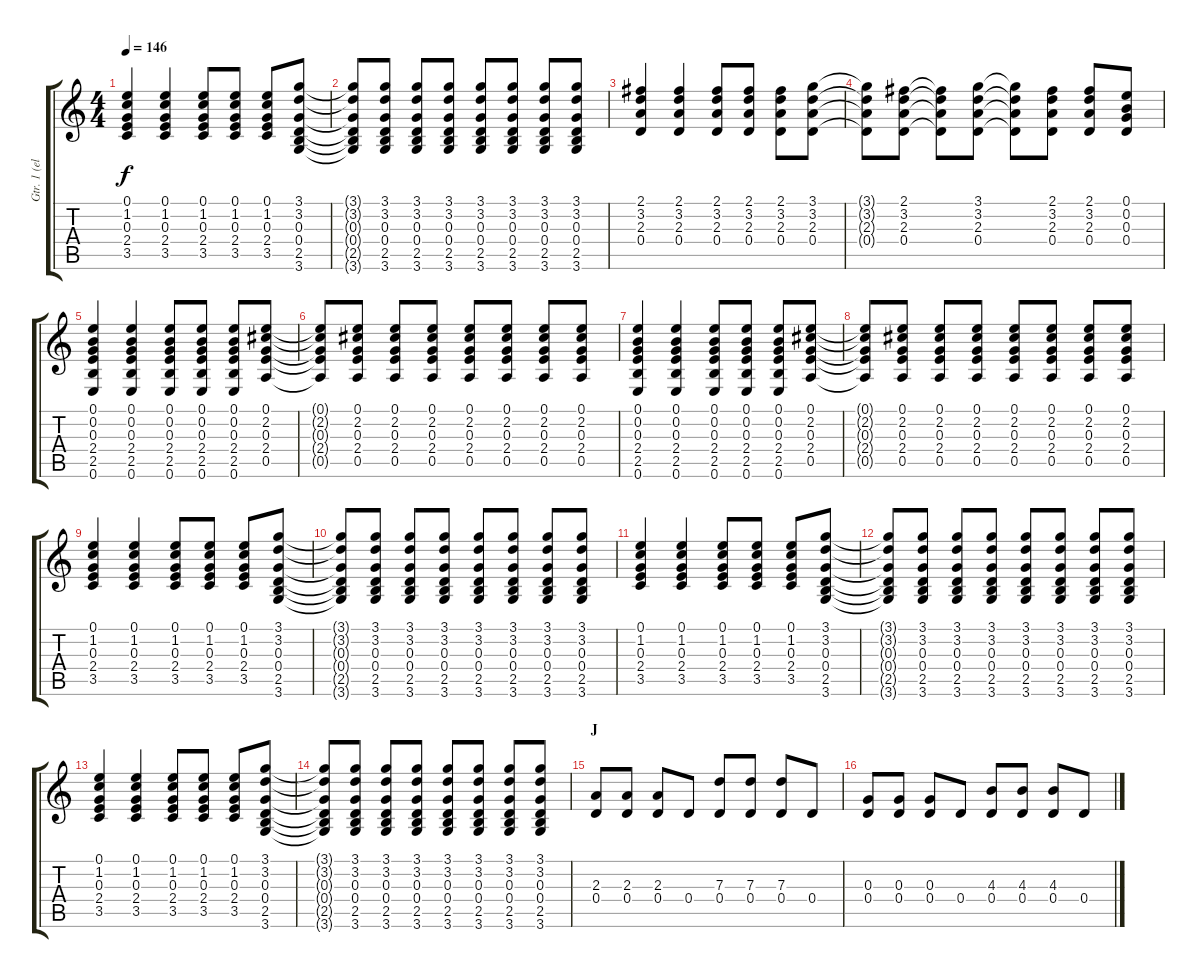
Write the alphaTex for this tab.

\track ("Gtr. 1 (electric)" "Gtr. 1 (el") {instrument distortionguitar}
\staff {score tabs}
\tuning (E4 B3 G3 D3 A2 E2) {hide}
\ts (4 4)
\tempo 146
\clef g2
\ks c
(0.1 1.2 0.3 2.4 3.5).4{dy f} (0.1 1.2 0.3 2.4 3.5).4 (0.1 1.2 0.3 2.4 3.5).8 (0.1 1.2 0.3 2.4 3.5).8 (0.1 1.2 0.3 2.4 3.5).8 (3.1 3.2 0.3 0.4 2.5 3.6).8 |
(3.1{t} 3.2{t} 0.3{t} 0.4{t} 2.5{t} 3.6{t}).8 (3.1 3.2 0.3 0.4 2.5 3.6).8 (3.1 3.2 0.3 0.4 2.5 3.6).8 (3.1 3.2 0.3 0.4 2.5 3.6).8 (3.1 3.2 0.3 0.4 2.5 3.6).8 (3.1 3.2 0.3 0.4 2.5 3.6).8 (3.1 3.2 0.3 0.4 2.5 3.6).8 (3.1 3.2 0.3 0.4 2.5 3.6).8 |
(2.1 3.2 2.3 0.4).4 (2.1 3.2 2.3 0.4).4 (2.1 3.2 2.3 0.4).8 (2.1 3.2 2.3 0.4).8 (2.1 3.2 2.3 0.4).8 (3.1 3.2 2.3 0.4).8 |
(3.1{t} 3.2{t} 2.3{t} 0.4{t}).8 (2.1 3.2 2.3 0.4).8 (2.1{t} 3.2{t} 2.3{t} 0.4{t}).8 (3.1 3.2 2.3 0.4).8 (3.1{t} 3.2{t} 2.3{t} 0.4{t}).8 (2.1 3.2 2.3 0.4).8 (2.1 3.2 2.3 0.4).8 (0.1 0.2 0.3 0.4).8 |
(0.1 0.2 0.3 2.4 2.5 0.6).4 (0.1 0.2 0.3 2.4 2.5 0.6).4 (0.1 0.2 0.3 2.4 2.5 0.6).8 (0.1 0.2 0.3 2.4 2.5 0.6).8 (0.1 0.2 0.3 2.4 2.5 0.6).8 (0.1 2.2 0.3 2.4 0.5).8 |
(0.1{t} 2.2{t} 0.3{t} 2.4{t} 0.5{t}).8 (0.1 2.2 0.3 2.4 0.5).8 (0.1 2.2 0.3 2.4 0.5).8 (0.1 2.2 0.3 2.4 0.5).8 (0.1 2.2 0.3 2.4 0.5).8 (0.1 2.2 0.3 2.4 0.5).8 (0.1 2.2 0.3 2.4 0.5).8 (0.1 2.2 0.3 2.4 0.5).8 |
(0.1 0.2 0.3 2.4 2.5 0.6).4 (0.1 0.2 0.3 2.4 2.5 0.6).4 (0.1 0.2 0.3 2.4 2.5 0.6).8 (0.1 0.2 0.3 2.4 2.5 0.6).8 (0.1 0.2 0.3 2.4 2.5 0.6).8 (0.1 2.2 0.3 2.4 0.5).8 |
(0.1{t} 2.2{t} 0.3{t} 2.4{t} 0.5{t}).8 (0.1 2.2 0.3 2.4 0.5).8 (0.1 2.2 0.3 2.4 0.5).8 (0.1 2.2 0.3 2.4 0.5).8 (0.1 2.2 0.3 2.4 0.5).8 (0.1 2.2 0.3 2.4 0.5).8 (0.1 2.2 0.3 2.4 0.5).8 (0.1 2.2 0.3 2.4 0.5).8 |
(0.1 1.2 0.3 2.4 3.5).4 (0.1 1.2 0.3 2.4 3.5).4 (0.1 1.2 0.3 2.4 3.5).8 (0.1 1.2 0.3 2.4 3.5).8 (0.1 1.2 0.3 2.4 3.5).8 (3.1 3.2 0.3 0.4 2.5 3.6).8 |
(3.1{t} 3.2{t} 0.3{t} 0.4{t} 2.5{t} 3.6{t}).8 (3.1 3.2 0.3 0.4 2.5 3.6).8 (3.1 3.2 0.3 0.4 2.5 3.6).8 (3.1 3.2 0.3 0.4 2.5 3.6).8 (3.1 3.2 0.3 0.4 2.5 3.6).8 (3.1 3.2 0.3 0.4 2.5 3.6).8 (3.1 3.2 0.3 0.4 2.5 3.6).8 (3.1 3.2 0.3 0.4 2.5 3.6).8 |
(0.1 1.2 0.3 2.4 3.5).4 (0.1 1.2 0.3 2.4 3.5).4 (0.1 1.2 0.3 2.4 3.5).8 (0.1 1.2 0.3 2.4 3.5).8 (0.1 1.2 0.3 2.4 3.5).8 (3.1 3.2 0.3 0.4 2.5 3.6).8 |
(3.1{t} 3.2{t} 0.3{t} 0.4{t} 2.5{t} 3.6{t}).8 (3.1 3.2 0.3 0.4 2.5 3.6).8 (3.1 3.2 0.3 0.4 2.5 3.6).8 (3.1 3.2 0.3 0.4 2.5 3.6).8 (3.1 3.2 0.3 0.4 2.5 3.6).8 (3.1 3.2 0.3 0.4 2.5 3.6).8 (3.1 3.2 0.3 0.4 2.5 3.6).8 (3.1 3.2 0.3 0.4 2.5 3.6).8 |
(0.1 1.2 0.3 2.4 3.5).4 (0.1 1.2 0.3 2.4 3.5).4 (0.1 1.2 0.3 2.4 3.5).8 (0.1 1.2 0.3 2.4 3.5).8 (0.1 1.2 0.3 2.4 3.5).8 (3.1 3.2 0.3 0.4 2.5 3.6).8 |
(3.1{t} 3.2{t} 0.3{t} 0.4{t} 2.5{t} 3.6{t}).8 (3.1 3.2 0.3 0.4 2.5 3.6).8 (3.1 3.2 0.3 0.4 2.5 3.6).8 (3.1 3.2 0.3 0.4 2.5 3.6).8 (3.1 3.2 0.3 0.4 2.5 3.6).8 (3.1 3.2 0.3 0.4 2.5 3.6).8 (3.1 3.2 0.3 0.4 2.5 3.6).8 (3.1 3.2 0.3 0.4 2.5 3.6).8 |
\section ("" "J")
(2.3 0.4).8 (2.3 0.4).8 (2.3 0.4).8 0.4.8 (7.3 0.4).8 (7.3 0.4).8 (7.3 0.4).8 0.4.8 |
(0.3 0.4).8 (0.3 0.4).8 (0.3 0.4).8 0.4.8 (4.3 0.4).8 (4.3 0.4).8 (4.3 0.4).8 0.4.8
